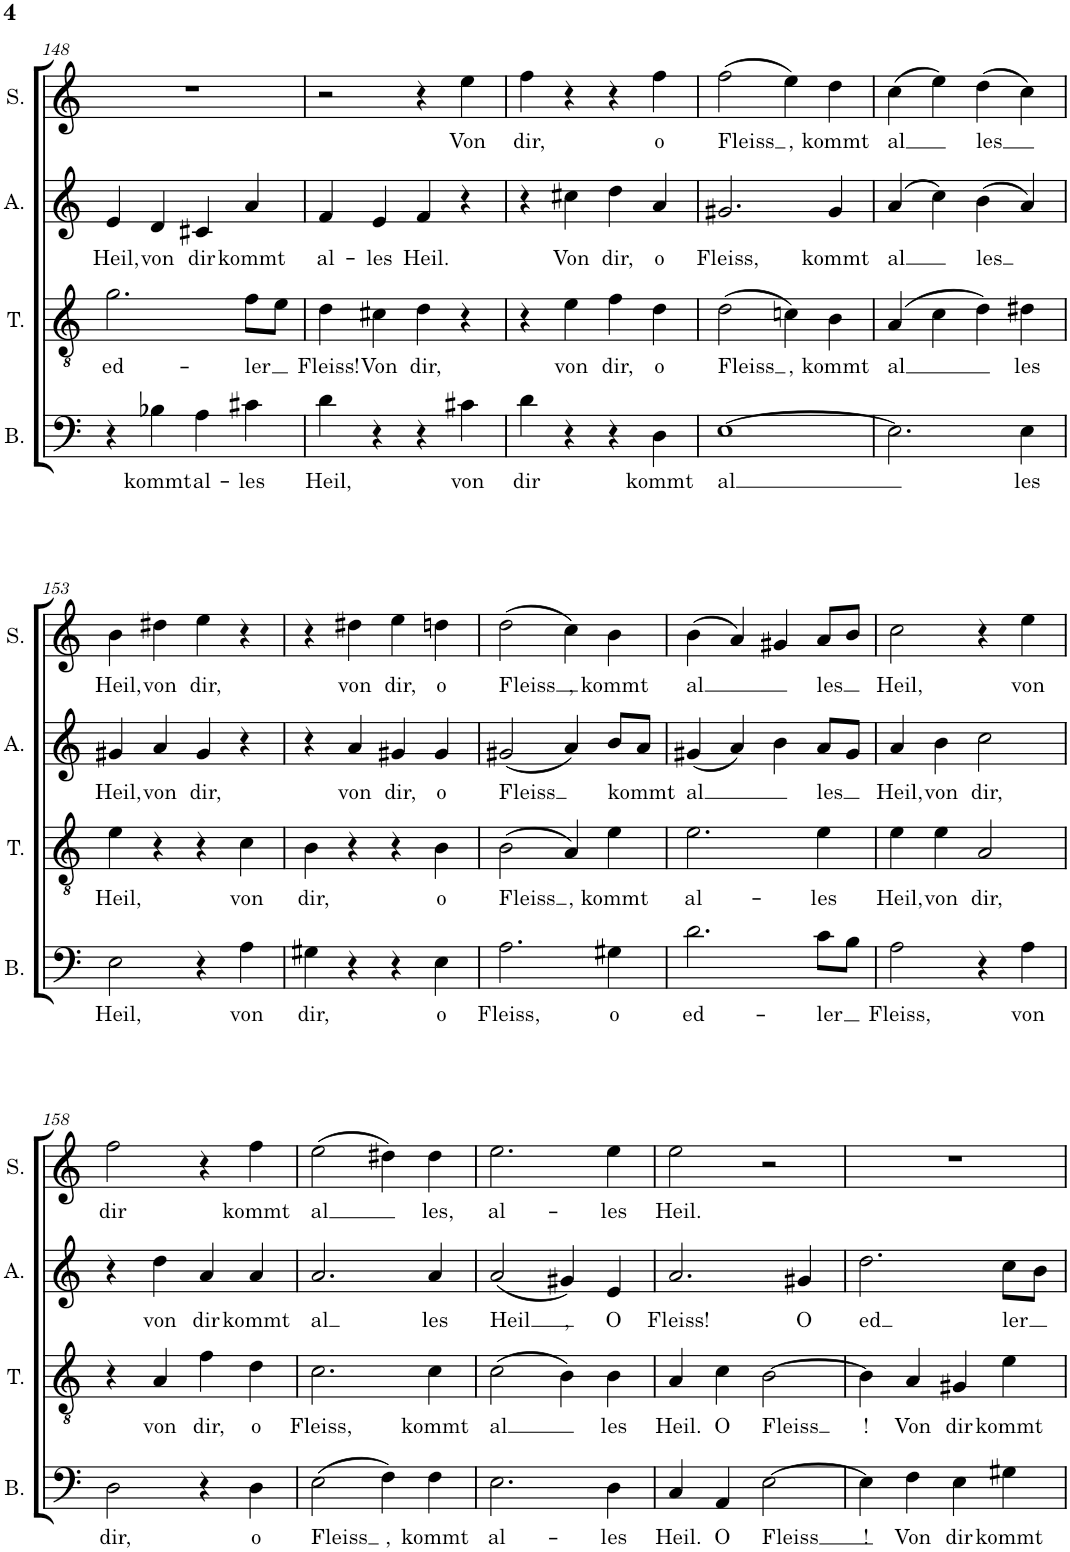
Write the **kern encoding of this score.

**kern	**text	**kern	**text	**kern	**text	**kern	**text
*part4	*part4	*part3	*part3	*part2	*part2	*part1	*part1
*staff4	*staff4	*staff3	*staff3	*staff2	*staff2	*staff1	*staff1
*I"Bass	*	*I"Tenor	*	*I"Alto	*	*I"Soprano	*
*I'B.	*	*I'T.	*	*I'A.	*	*I'S.	*
!!LO:PB:g=z
*clefF4	*	*clefGv2	*	*clefG2	*	*clefG2	*
*k[]	*	*k[]	*	*k[]	*	*k[]	*
*M4/4	*	*M4/4	*	*M4/4	*	*M4/4	*
*met(c)	*	*met(c)	*	*met(c)	*	*met(c)	*
=148	=148	=148	=148	=148	=148	=148	=148
!	!	!	!LO:LY:b	!	!LO:LY:b	!	!
4r	.	2.g\	ed-	4e/	Heil,	1r	.
!	!LO:LY:b	!	!	!	!LO:LY:b	!	!
4B-X\	kommt	.	.	4d/	von	.	.
!	!LO:LY:b	!	!	!	!LO:LY:b	!	!
4A\	al-	.	.	4c#X/	dir	.	.
!	!LO:LY:b	!	!LO:LY:b	!	!LO:LY:b	!	!
4c#X\	-les	8f\L	-ler	4a/	kommt	.	.
.	.	8e\J	.	.	.	.	.
=149	=149	=149	=149	=149	=149	=149	=149
!	!LO:LY:b	!	!LO:LY:b	!	!LO:LY:b	!	!
4d\	Heil,	4d\	Fleiss!	4f/	al-	2r	.
!	!	!	!LO:LY:b	!	!LO:LY:b	!	!
4r	.	4c#X\	Von	4e/	-les	.	.
!	!	!	!LO:LY:b	!	!LO:LY:b	!	!
4r	.	4d\	dir,	4f/	Heil.	4r	.
!	!LO:LY:b	!	!	!	!	!	!LO:LY:b
4c#X\	von	4r	.	4r	.	4ee\	Von
=150	=150	=150	=150	=150	=150	=150	=150
!	!LO:LY:b	!	!	!	!	!	!LO:LY:b
4d\	dir	4r	.	4r	.	4ff\	dir,
!	!	!	!LO:LY:b	!	!LO:LY:b	!	!
4r	.	4e\	von	4cc#X\	Von	4r	.
!	!	!	!LO:LY:b	!	!LO:LY:b	!	!
4r	.	4f\	dir,	4dd\	dir,	4r	.
!	!LO:LY:b	!	!LO:LY:b	!	!LO:LY:b	!	!LO:LY:b
4D\	kommt	4d\	o	4a/	o	4ff\	o
=151	=151	=151	=151	=151	=151	=151	=151
!	!LO:LY:b	!	!LO:LY:b	!	!LO:LY:b	!	!LO:LY:b
[1E	-al	(2d\	Fleiss	2.g#X/	Fleiss,	(2ff\	Fleiss
!	!	!	!LO:LY:b	!	!	!	!LO:LY:b
.	.	4cn\)	,	.	.	4ee\)	,
!	!	!	!LO:LY:b	!	!LO:LY:b	!	!LO:LY:b
.	.	4B\	kommt	4g#/	kommt	4dd\	kommt
=152	=152	=152	=152	=152	=152	=152	=152
!	!	!	!LO:LY:b	!	!LO:LY:b	!	!LO:LY:b
2.E\]	.	(4A/	al	(4a/	al	(4cc\	al
.	.	4c\	.	4cc\)	.	4ee\)	.
!	!	!	!	!	!LO:LY:b	!	!LO:LY:b
.	.	4d\)	.	(4b\	les	(4dd\	les
!	!LO:LY:b	!	!LO:LY:b	!	!	!	!
4E\	les	4d#X\	les	4a/)	.	4cc\)	.
!!LO:LB:g=z
=153	=153	=153	=153	=153	=153	=153	=153
!	!LO:LY:b	!	!LO:LY:b	!	!LO:LY:b	!	!LO:LY:b
2E\	Heil,	4e\	Heil,	4g#X/	Heil,	4b\	Heil,
!	!	!	!	!	!LO:LY:b	!	!LO:LY:b
.	.	4r	.	4a/	von	4dd#X\	von
!	!	!	!	!	!LO:LY:b	!	!LO:LY:b
4r	.	4r	.	4g#/	dir,	4ee\	dir,
!	!LO:LY:b	!	!LO:LY:b	!	!	!	!
4A\	von	4c\	von	4r	.	4r	.
=154	=154	=154	=154	=154	=154	=154	=154
!	!LO:LY:b	!	!LO:LY:b	!	!	!	!
4G#X\	dir,	4B\	dir,	4r	.	4r	.
!	!	!	!	!	!LO:LY:b	!	!LO:LY:b
4r	.	4r	.	4a/	von	4dd#X\	von
!	!	!	!	!	!LO:LY:b	!	!LO:LY:b
4r	.	4r	.	4g#X/	dir,	4ee\	dir,
!	!LO:LY:b	!	!LO:LY:b	!	!LO:LY:b	!	!LO:LY:b
4E\	o	4B\	o	4g#/	o	4ddn\	o
=155	=155	=155	=155	=155	=155	=155	=155
!	!LO:LY:b	!	!LO:LY:b	!	!LO:LY:b	!	!LO:LY:b
2.A\	Fleiss,	(2B\	Fleiss	(2g#X/	Fleiss	(2dd\	Fleiss
!	!	!	!LO:LY:b	!	!	!	!LO:LY:b
.	.	4A/)	,	4a/)	.	4cc\)	,
!	!LO:LY:b	!	!LO:LY:b	!	!LO:LY:b	!	!LO:LY:b
4G#X\	o	4e\	kommt	8b/L	kommt	4b\	kommt
.	.	.	.	8a/J	.	.	.
=156	=156	=156	=156	=156	=156	=156	=156
!	!LO:LY:b	!	!LO:LY:b	!	!LO:LY:b	!	!LO:LY:b
2.d\	ed-	2.e\	al-	(4g#X/	al	(4b\	al
.	.	.	.	4a/)	.	4a/)	.
.	.	.	.	4b\	.	4g#X/	.
!	!LO:LY:b	!	!LO:LY:b	!	!LO:LY:b	!	!LO:LY:b
8c\L	-ler	4e\	-les	8a/L	les	8a/L	les
8B\J	.	.	.	8g#/J	.	8b/J	.
=157	=157	=157	=157	=157	=157	=157	=157
!	!LO:LY:b	!	!LO:LY:b	!	!LO:LY:b	!	!LO:LY:b
2A\	Fleiss,	4e\	Heil,	4a/	Heil,	2cc\	Heil,
!	!	!	!LO:LY:b	!	!LO:LY:b	!	!
.	.	4e\	von	4b\	von	.	.
!	!	!	!LO:LY:b	!	!LO:LY:b	!	!
4r	.	2A/	dir,	2cc\	dir,	4r	.
!	!LO:LY:b	!	!	!	!	!	!LO:LY:b
4A\	von	.	.	.	.	4ee\	von
!!LO:LB:g=z
=158	=158	=158	=158	=158	=158	=158	=158
!	!LO:LY:b	!	!	!	!	!	!LO:LY:b
2D\	dir,	4r	.	4r	.	2ff\	dir
!	!	!	!LO:LY:b	!	!LO:LY:b	!	!
.	.	4A/	von	4dd\	von	.	.
!	!	!	!LO:LY:b	!	!LO:LY:b	!	!
4r	.	4f\	dir,	4a/	dir	4r	.
!	!LO:LY:b	!	!LO:LY:b	!	!LO:LY:b	!	!LO:LY:b
4D\	o	4d\	o	4a/	kommt	4ff\	kommt
=159	=159	=159	=159	=159	=159	=159	=159
!	!LO:LY:b	!	!LO:LY:b	!	!LO:LY:b	!	!LO:LY:b
(2E\	Fleiss	2.c\	Fleiss,	2.a/	al	(2ee\	al
!	!LO:LY:b	!	!	!	!	!	!
4F\)	,	.	.	.	.	4dd#X\)	.
!	!LO:LY:b	!	!LO:LY:b	!	!LO:LY:b	!	!LO:LY:b
4F\	kommt	4c\	kommt	4a/	les	4dd#\	les,
=160	=160	=160	=160	=160	=160	=160	=160
!	!LO:LY:b	!	!LO:LY:b	!	!LO:LY:b	!	!LO:LY:b
2.E\	al-	(2c\	al	(2a/	Heil	2.ee\	al-
!	!	!	!	!	!LO:LY:b	!	!
.	.	4B\)	.	4g#X/)	,	.	.
!	!LO:LY:b	!	!LO:LY:b	!	!LO:LY:b	!	!LO:LY:b
4D\	-les	4B\	les	4e/	O	4ee\	-les
=161	=161	=161	=161	=161	=161	=161	=161
!	!LO:LY:b	!	!LO:LY:b	!	!LO:LY:b	!	!LO:LY:b
4C/	Heil.	4A/	Heil.	2.a/	Fleiss!	2ee\	Heil.
!	!LO:LY:b	!	!LO:LY:b	!	!	!	!
4AA/	O	4c\	O	.	.	.	.
!	!LO:LY:b	!	!LO:LY:b	!	!	!	!
[2E\	Fleiss	[2B\	Fleiss	.	.	2r	.
!	!	!	!	!	!LO:LY:b	!	!
.	.	.	.	4g#X/	O	.	.
=162	=162	=162	=162	=162	=162	=162	=162
!	!LO:LY:b	!	!LO:LY:b	!	!LO:LY:b	!	!
4E\]	\!	4B\]	\!	2.dd\	ed	1r	.
!	!LO:LY:b	!	!LO:LY:b	!	!	!	!
4F\	Von	4A/	Von	.	.	.	.
!	!LO:LY:b	!	!LO:LY:b	!	!	!	!
4E\	dir	4G#X/	dir	.	.	.	.
!	!LO:LY:b	!	!LO:LY:b	!	!LO:LY:b	!	!
4G#X\	kommt	4e\	kommt	8cc\L	ler	.	.
.	.	.	.	8b\J	.	.	.
=	=	=	=	=	=	=	=
*-	*-	*-	*-	*-	*-	*-	*-
